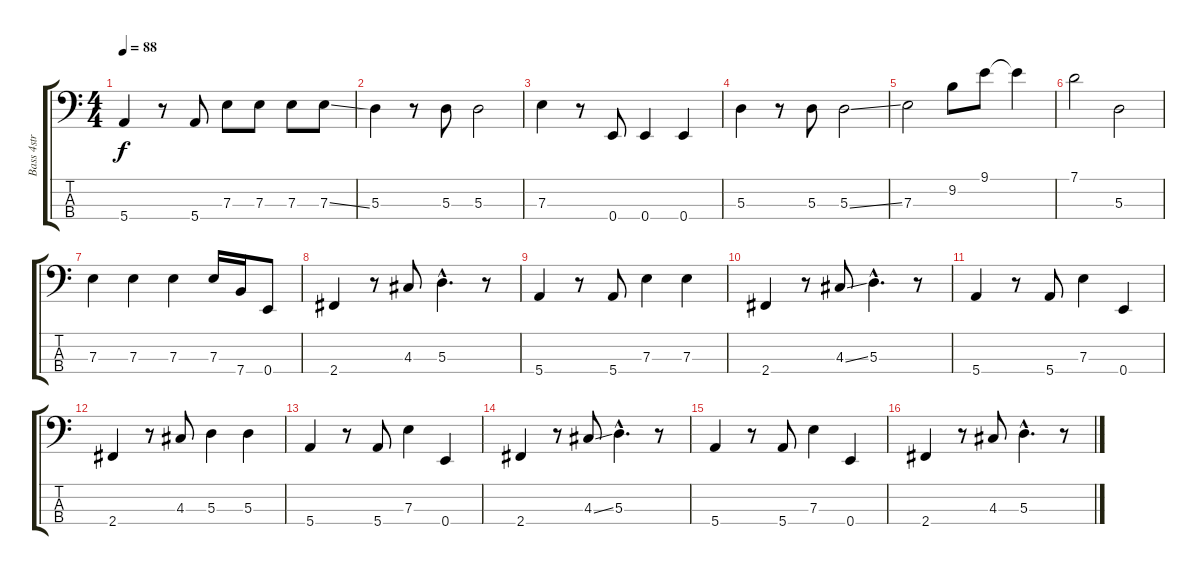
\track ("Bass 4str" "Bass 4str") {instrument electricbassfinger}
\staff {score tabs}
\tuning (G2 D2 A1 E1) {hide}
\ts (4 4)
\tempo 88
\clef f4
\ks c
5.4.4{dy f} r.8 5.4.8 7.3.8 7.3.8 7.3.8 7.3{ss}.8 |
5.3.4 r.8 5.3.8 5.3.2 |
7.3.4 r.8 0.4.8 0.4.4 0.4.4 |
5.3.4 r.8 5.3.8 5.3{ss}.2 |
7.3.2 9.2.8 9.1.8 9.1{t}.4 |
7.1.2 5.3.2 |
7.3.4 7.3.4 7.3.4 7.3.16 7.4.16 0.4.8 |
2.4.4 r.8 4.3.8 5.3{hac}.4{d} r.8 |
5.4.4 r.8 5.4.8 7.3.4 7.3.4 |
2.4.4 r.8 4.3{ss}.8 5.3{hac}.4{d} r.8 |
5.4.4 r.8 5.4.8 7.3.4 0.4.4 |
2.4.4 r.8 4.3.8 5.3.4 5.3.4 |
5.4.4 r.8 5.4.8 7.3.4 0.4.4 |
2.4.4 r.8 4.3{ss}.8 5.3{hac}.4{d} r.8 |
5.4.4 r.8 5.4.8 7.3.4 0.4.4 |
2.4.4 r.8 4.3.8 5.3{hac}.4{d} r.8
